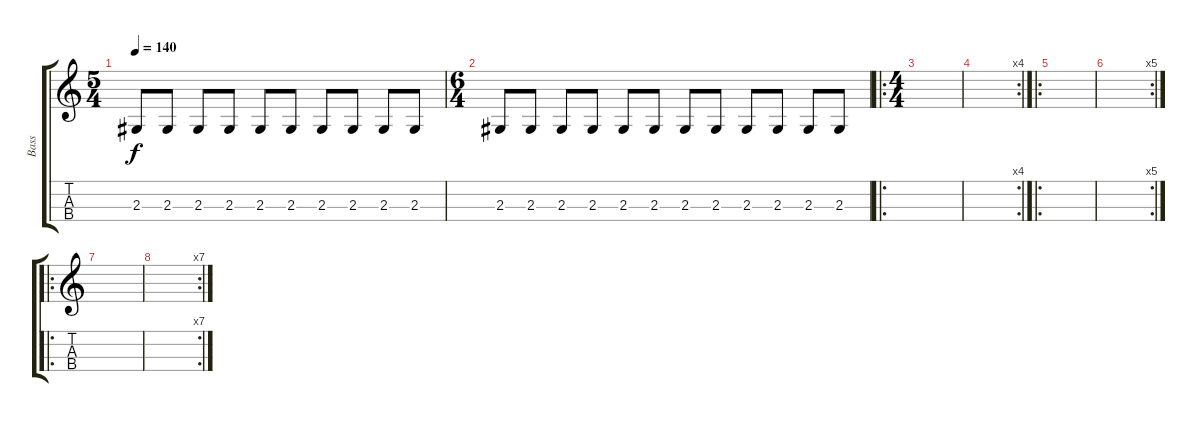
\track ("Bass" "Bass") {instrument electricbassfinger}
\staff {score tabs}
\tuning (E3 B2 Gb2 B1) {hide}
\ts (5 4)
\tempo 140
\clef g2
\ks c
2.3.8{dy f} 2.3.8 2.3.8 2.3.8 2.3.8 2.3.8 2.3.8 2.3.8 2.3.8 2.3.8 |
\ts (6 4)
2.3.8 2.3.8 2.3.8 2.3.8 2.3.8 2.3.8 2.3.8 2.3.8 2.3.8 2.3.8 2.3.8 2.3.8 |
\ro
\ts (4 4)
|
\rc 4
|
\ro
|
\rc 5
|
\ro
|
\rc 7
